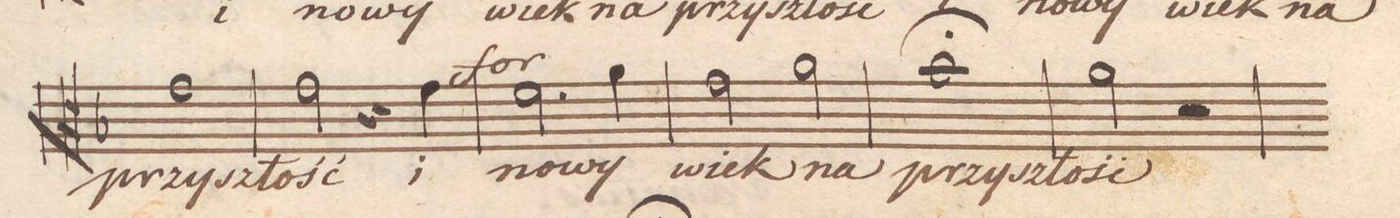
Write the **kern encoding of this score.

**kern	**text	**dynam
*I"Alto	*	*
*clefC3	*	*
*k[b-]	*	*
*met(c|)	*	*
*M2/2	*	*
1g	-przy-	.
=185	=185	=185
2g\	-szłość	.
4r	.	.
4g\	i	.
=186	=186	=186
2.f\	no-	f
4a\	-wy	.
=187	=187	=187
2g\	wiek	.
2a\	na	.
=188	=188	=188
1b-;	przy-	.
=189	=189	=189
2a\	-szłość	.
2r	.	.
=190	=190	=190
*-	*-	*-
